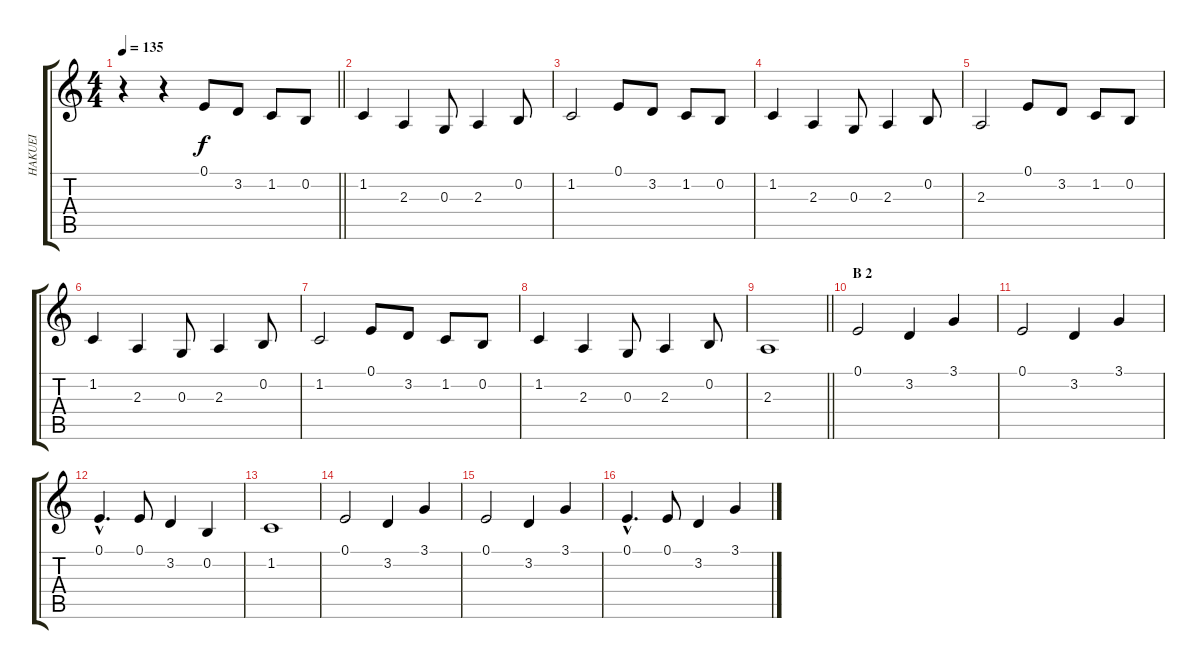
\track ("HAKUEI" "HAKUEI") {instrument oboe}
\staff {score tabs}
\tuning (E4 B3 G3 D3 A2 E2) {hide}
\ts (4 4)
\tempo 135
\clef g2
\barLineRight lightlight
\ks c
r.4{dy f} r.4 0.1.8 3.2.8 1.2.8 0.2.8 |
1.2.4 2.3.4 0.3.8 2.3.4 0.2.8 |
1.2.2 0.1.8 3.2.8 1.2.8 0.2.8 |
1.2.4 2.3.4 0.3.8 2.3.4 0.2.8 |
2.3.2 0.1.8 3.2.8 1.2.8 0.2.8 |
1.2.4 2.3.4 0.3.8 2.3.4 0.2.8 |
1.2.2 0.1.8 3.2.8 1.2.8 0.2.8 |
1.2.4 2.3.4 0.3.8 2.3.4 0.2.8 |
\barLineRight lightlight
2.3.1 |
\section ("" "B 2")
0.1.2 3.2.4 3.1.4 |
0.1.2 3.2.4 3.1.4 |
0.1{hac}.4{d} 0.1.8 3.2.4 0.2.4 |
1.2.1 |
0.1.2 3.2.4 3.1.4 |
0.1.2 3.2.4 3.1.4 |
0.1{hac}.4{d} 0.1.8 3.2.4 3.1.4
